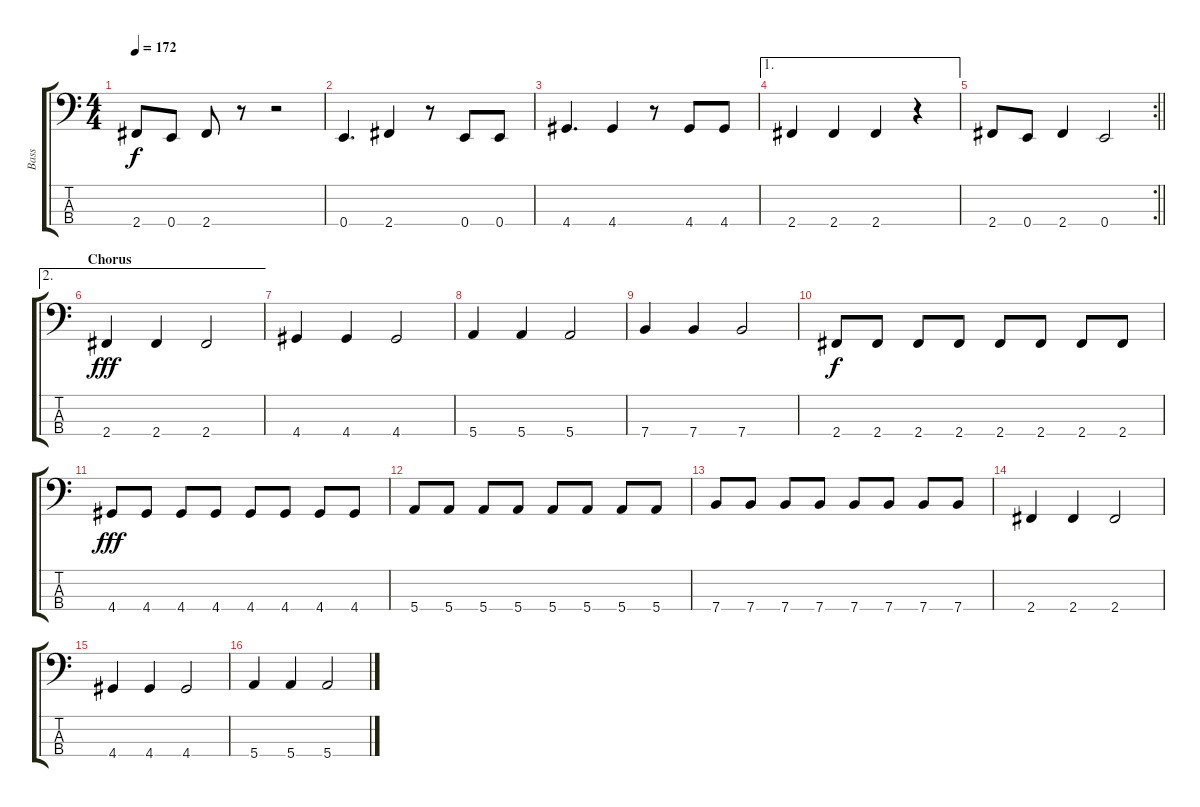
\track ("Bass" "Bass") {instrument electricbasspick}
\staff {score tabs}
\tuning (G2 D2 A1 E1) {hide}
\ts (4 4)
\tempo 172
\clef f4
\ks c
2.4.8{dy f} 0.4.8 2.4.8 r.8 r.2 |
0.4.4{d} 2.4.4 r.8 0.4.8 0.4.8 |
4.4.4{d} 4.4.4 r.8 4.4.8 4.4.8 |
\ae 1
2.4.4 2.4.4 2.4.4 r.4 |
\rc 2
\barLineRight lightlight
2.4.8 0.4.8 2.4.4 0.4.2 |
\ae 2
\section ("" "Chorus")
2.4.4{dy fff} 2.4.4 2.4.2 |
4.4.4 4.4.4 4.4.2 |
5.4.4 5.4.4 5.4.2 |
7.4.4 7.4.4 7.4.2 |
2.4.8{dy f} 2.4.8 2.4.8 2.4.8 2.4.8 2.4.8 2.4.8 2.4.8 |
4.4.8{dy fff} 4.4.8 4.4.8 4.4.8 4.4.8 4.4.8 4.4.8 4.4.8 |
5.4.8 5.4.8 5.4.8 5.4.8 5.4.8 5.4.8 5.4.8 5.4.8 |
7.4.8 7.4.8 7.4.8 7.4.8 7.4.8 7.4.8 7.4.8 7.4.8 |
2.4.4 2.4.4 2.4.2 |
4.4.4 4.4.4 4.4.2 |
5.4.4 5.4.4 5.4.2
